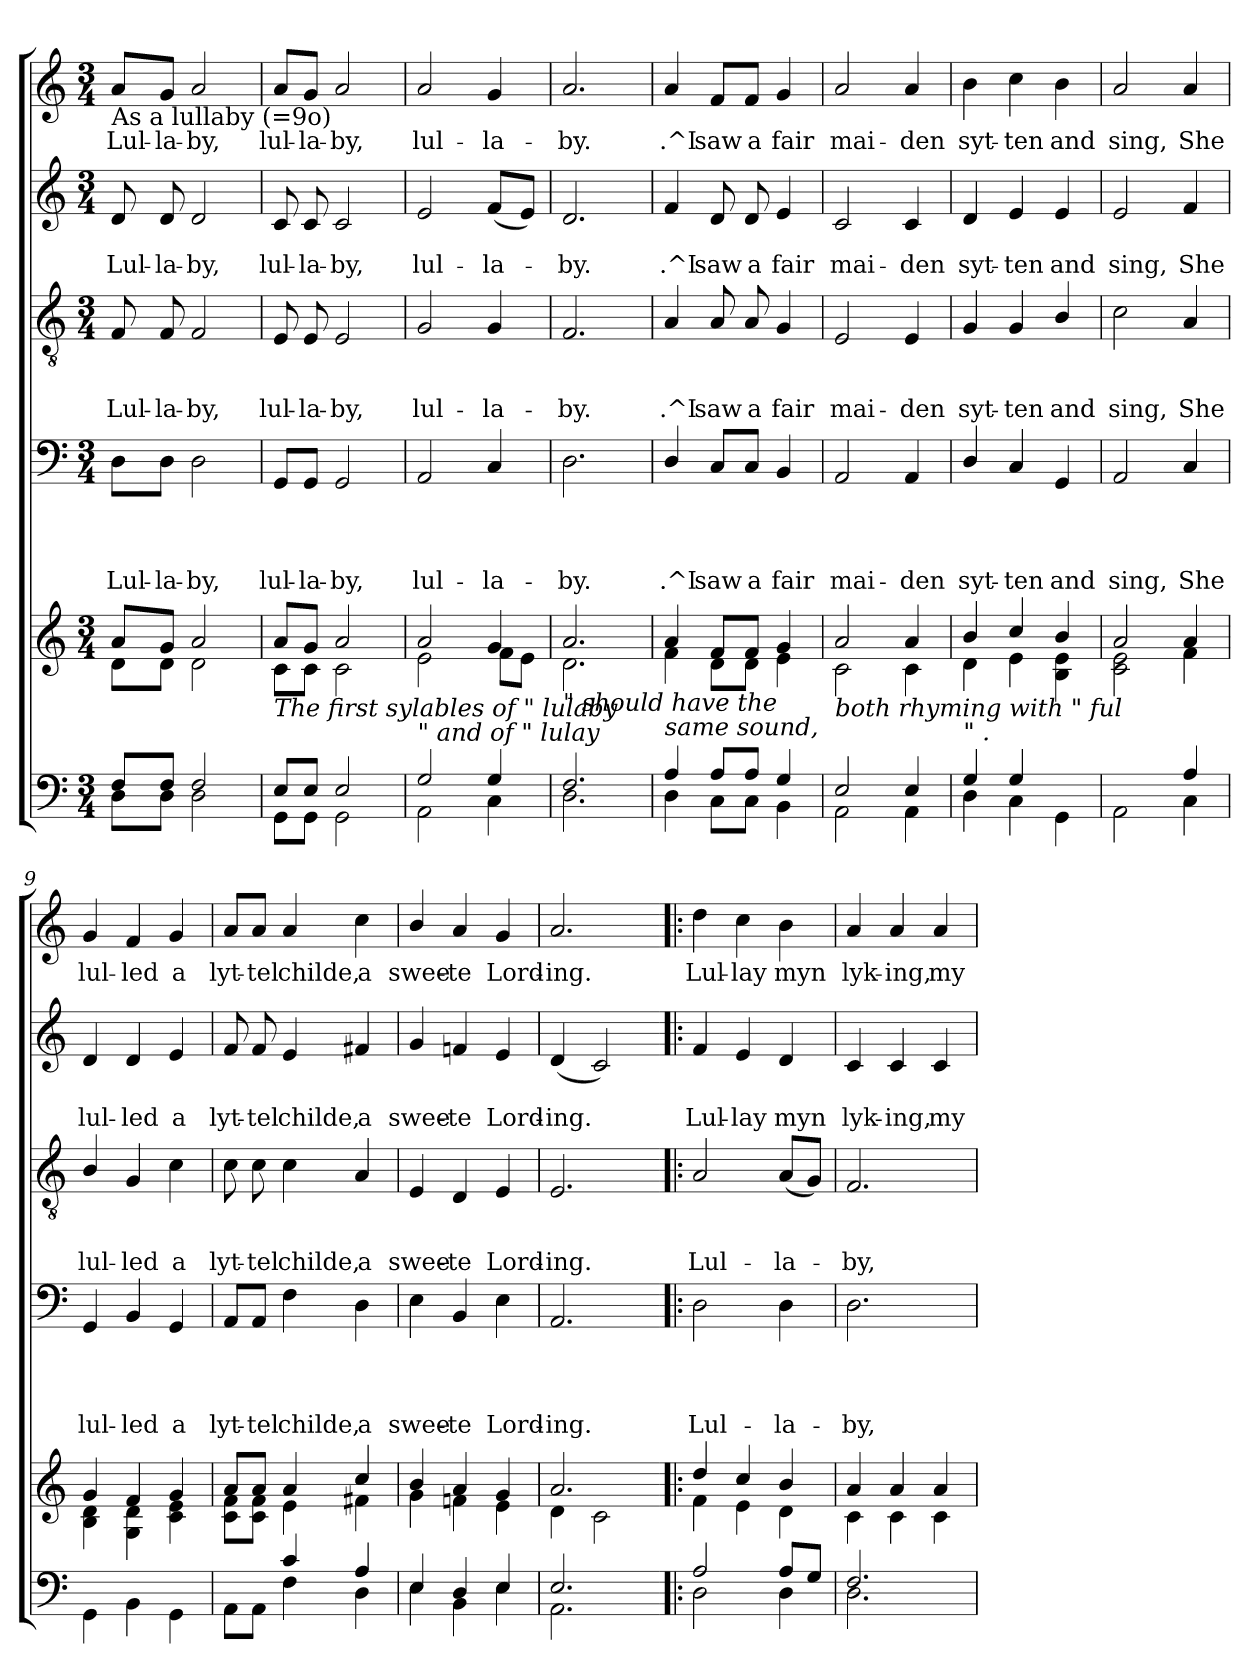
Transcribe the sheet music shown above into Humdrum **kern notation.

**kern	**kern	**kern	**text	**text	**text	**text	**kern	**text	**text	**text	**kern	**text	**text	**kern	**text
*part5	*part5	*part4	*part4	*part4	*part4	*part4	*part3	*part3	*part3	*part3	*part2	*part2	*part2	*part1	*part1
*staff6	*staff5	*staff4	*staff4	*staff4	*staff4	*staff4	*staff3	*staff3	*staff3	*staff3	*staff2	*staff2	*staff2	*staff1	*staff1
*clefF4	*clefG2	*clefF4	*	*	*	*	*clefGv2	*	*	*	*clefG2	*	*	*clefG2	*
*k[]	*k[]	*k[]	*	*	*	*	*k[]	*	*	*	*k[]	*	*	*k[]	*
*C:	*C:	*C:	*	*	*	*	*C:	*	*	*	*C:	*	*	*C:	*
*M3/4	*M3/4	*M3/4	*	*	*	*	*M3/4	*	*	*	*M3/4	*	*	*M3/4	*
=1	=1	=1	=1	=1	=1	=1	=1	=1	=1	=1	=1	=1	=1	=1	=1
*^	*^	*	*	*	*	*	*	*	*	*	*	*	*	*	*
!	!	!	!	!	!	!	!	!	!	!	!	!	!	!	!	!LO:TX:b:t=As a lullaby (=9o)	!
!	!	!	!	!	!	!	!	!LO:LY:b	!	!	!	!LO:LY:b	!	!	!LO:LY:b	!	!LO:LY:b
8F/L	8D\L	8a/L	8d\L	8D\L	.	.	.	Lul-	8F/	.	.	Lul-	8d/	.	Lul-	8a/L	Lul-
!	!	!	!	!	!	!	!	!LO:LY:b	!	!	!	!LO:LY:b	!	!	!LO:LY:b	!	!LO:LY:b
8F/J	8D\J	8g/J	8d\J	8D\J	.	.	.	-la-	8F/	.	.	-la-	8d/	.	-la-	8g/J	-la-
!	!	!	!	!	!	!	!	!LO:LY:b	!	!	!	!LO:LY:b	!	!	!LO:LY:b	!	!LO:LY:b
2F/	2D\	2a/	2d\	2D\	.	.	.	-by,	2F/	.	.	-by,	2d/	.	-by,	2a/	-by,
=2	=2	=2	=2	=2	=2	=2	=2	=2	=2	=2	=2	=2	=2	=2	=2	=2	=2
!	!	!LO:TX:b:i:t=The first sylables of " lulaby	!	!	!	!	!	!	!	!	!	!	!	!	!	!	!
!	!	!	!	!	!	!	!	!LO:LY:b	!	!	!	!LO:LY:b	!	!	!LO:LY:b	!	!LO:LY:b
8E/L	8GG\L	8a/L	8c\L	8GG/L	.	.	.	lul-	8E/	.	.	lul-	8c/	.	lul-	8a/L	lul-
!	!	!	!	!	!	!	!	!LO:LY:b	!	!	!	!LO:LY:b	!	!	!LO:LY:b	!	!LO:LY:b
8E/J	8GG\J	8g/J	8c\J	8GG/J	.	.	.	-la-	8E/	.	.	-la-	8c/	.	-la-	8g/J	-la-
!	!	!	!	!	!	!	!	!LO:LY:b	!	!	!	!LO:LY:b	!	!	!LO:LY:b	!	!LO:LY:b
2E/	2GG\	2a/	2c\	2GG/	.	.	.	-by,	2E/	.	.	-by,	2c/	.	-by,	2a/	-by,
=3	=3	=3	=3	=3	=3	=3	=3	=3	=3	=3	=3	=3	=3	=3	=3	=3	=3
!	!	!LO:TX:b:i:t=" and of " lulay	!	!	!	!	!	!	!	!	!	!	!	!	!	!	!
!	!	!	!	!	!	!	!	!LO:LY:b	!	!	!	!LO:LY:b	!	!	!LO:LY:b	!	!LO:LY:b
2G/	2AA\	2a/	2e\	2AA/	.	.	.	lul-	2G/	.	.	lul-	2e/	.	lul-	2a/	lul-
!	!	!	!	!	!	!	!	!LO:LY:b	!	!	!	!LO:LY:b	!	!	!LO:LY:b	!	!LO:LY:b
4G/	4C\	4g/	8f\L	4C/	.	.	.	-la-	4G/	.	.	-la-	(<8f/L	.	-la-	4g/	-la-
.	.	.	8e\J	.	.	.	.	.	.	.	.	.	8e/J)	.	.	.	.
=4	=4	=4	=4	=4	=4	=4	=4	=4	=4	=4	=4	=4	=4	=4	=4	=4	=4
!	!	!LO:TX:b:i:t=" should have the	!	!	!	!	!	!	!	!	!	!	!	!	!	!	!
!	!	!	!	!	!	!	!	!LO:LY:b	!	!	!	!LO:LY:b	!	!	!LO:LY:b	!	!LO:LY:b
2.F/	2.D\	2.a/	2.d\	2.D\	.	.	.	-by.	2.F/	.	.	-by.	2.d/	.	-by.	2.a/	-by.
=5!	=5!	=5!	=5!	=5!	=5!	=5!	=5!	=5!	=5!	=5!	=5!	=5!	=5!	=5!	=5!	=5!	=5!
!	!	!LO:TX:b:i:t=same sound,	!	!	!	!	!	!	!	!	!	!	!	!	!	!	!
!	!	!	!	!	!	!	!	!LO:LY:b	!	!	!	!LO:LY:b	!	!	!LO:LY:b	!	!LO:LY:b
4A/	4D\	4a/	4f\	4D/	.	.	.	.^I	4A/	.	.	.^I	4f/	.	.^I	4a/	.^I
!	!	!	!	!	!	!	!	!LO:LY:b	!	!	!	!LO:LY:b	!	!	!LO:LY:b	!	!LO:LY:b
8A/L	8C\L	8f/L	8d\L	8C/L	.	.	.	saw	8A/	.	.	saw	8d/	.	saw	8f/L	saw
!	!	!	!	!	!	!	!	!LO:LY:b	!	!	!	!LO:LY:b	!	!	!LO:LY:b	!	!LO:LY:b
8A/J	8C\J	8f/J	8d\J	8C/J	.	.	.	a	8A/	.	.	a	8d/	.	a	8f/J	a
!	!	!	!	!	!	!	!	!LO:LY:b	!	!	!	!LO:LY:b	!	!	!LO:LY:b	!	!LO:LY:b
4G/	4BB\	4g/	4e\	4BB/	.	.	.	fair	4G/	.	.	fair	4e/	.	fair	4g/	fair
=6	=6	=6	=6	=6	=6	=6	=6	=6	=6	=6	=6	=6	=6	=6	=6	=6	=6
!	!	!LO:TX:b:i:t=both rhyming with " ful	!	!	!	!	!	!	!	!	!	!	!	!	!	!	!
!	!	!	!	!	!	!	!	!LO:LY:b	!	!	!	!LO:LY:b	!	!	!LO:LY:b	!	!LO:LY:b
2E/	2AA\	2a/	2c\	2AA/	.	.	.	mai-	2E/	.	.	mai-	2c/	.	mai-	2a/	mai-
!	!	!	!	!	!	!	!	!LO:LY:b	!	!	!	!LO:LY:b	!	!	!LO:LY:b	!	!LO:LY:b
4E/	4AA\	4a/	4c\	4AA/	.	.	.	-den	4E/	.	.	-den	4c/	.	-den	4a/	-den
=7	=7	=7	=7	=7	=7	=7	=7	=7	=7	=7	=7	=7	=7	=7	=7	=7	=7
!	!	!LO:TX:b:i:t=" .	!	!	!	!	!	!	!	!	!	!	!	!	!	!	!
!	!	!	!	!	!	!	!	!LO:LY:b	!	!	!	!LO:LY:b	!	!	!LO:LY:b	!	!LO:LY:b
4G/	4D\	4b/	4d\	4D/	.	.	.	syt-	4G/	.	.	syt-	4d/	.	syt-	4b\	syt-
!	!	!	!	!	!	!	!	!LO:LY:b	!	!	!	!LO:LY:b	!	!	!LO:LY:b	!	!LO:LY:b
4G/	4C\	4cc/	4e\	4C/	.	.	.	-ten	4G/	.	.	-ten	4e/	.	-ten	4cc\	-ten
!	!	!	!	!	!	!	!	!LO:LY:b	!	!	!	!LO:LY:b	!	!	!LO:LY:b	!	!LO:LY:b
4ryy	4GG\	4b/	4B\ 4e\	4GG/	.	.	.	and	4B/	.	.	and	4e/	.	and	4b\	and
!!LO:PB:g=z
=8	=8	=8	=8	=8	=8	=8	=8	=8	=8	=8	=8	=8	=8	=8	=8	=8	=8
!	!	!	!	!	!	!	!	!LO:LY:b	!	!	!	!LO:LY:b	!	!	!LO:LY:b	!	!LO:LY:b
2ryy	2AA\	2a/	2c\ 2e\	2AA/	.	.	.	sing,	2c\	.	.	sing,	2e/	.	sing,	2a/	sing,
!	!	!	!	!	!	!	!	!LO:LY:b	!	!	!	!LO:LY:b	!	!	!LO:LY:b	!	!LO:LY:b
4A/	4C\	4a/	4f\	4C/	.	.	.	She	4A/	.	.	She	4f/	.	She	4a/	She
=9	=9	=9	=9	=9	=9	=9	=9	=9	=9	=9	=9	=9	=9	=9	=9	=9	=9
!	!	!	!	!	!	!	!	!LO:LY:b	!	!	!	!LO:LY:b	!	!	!LO:LY:b	!	!LO:LY:b
*v	*v	*	*	*	*	*	*	*	*	*	*	*	*	*	*	*	*
4GG\	4g/	4B\ 4d\	4GG/	.	.	.	lul-	4B/	.	.	lul-	4d/	.	lul-	4g/	lul-
!	!	!	!	!	!	!	!LO:LY:b	!	!	!	!LO:LY:b	!	!	!LO:LY:b	!	!LO:LY:b
4BB\	4f/	4G\ 4d\	4BB/	.	.	.	-led	4G/	.	.	-led	4d/	.	-led	4f/	-led
!	!	!	!	!	!	!	!LO:LY:b	!	!	!	!LO:LY:b	!	!	!LO:LY:b	!	!LO:LY:b
4GG\	4g/	4c\ 4e\	4GG/	.	.	.	a	4c\	.	.	a	4e/	.	a	4g/	a
=10	=10	=10	=10	=10	=10	=10	=10	=10	=10	=10	=10	=10	=10	=10	=10	=10
*^	*	*	*	*	*	*	*	*	*	*	*	*	*	*	*	*
!	!	!	!	!	!	!	!	!LO:LY:b	!	!	!	!LO:LY:b	!	!	!LO:LY:b	!	!LO:LY:b
4ryy	8AA\L	8a/L	8c\ 8f\L	8AA/L	.	.	.	lyt-	8c\	.	.	lyt-	8f/	.	lyt-	8a/L	lyt-
!	!	!	!	!	!	!	!	!LO:LY:b	!	!	!	!LO:LY:b	!	!	!LO:LY:b	!	!LO:LY:b
.	8AA\J	8a/J	8c\ 8f\J	8AA/J	.	.	.	-tel	8c\	.	.	-tel	8f/	.	-tel	8a/J	-tel
!	!	!	!	!	!	!	!	!LO:LY:b	!	!	!	!LO:LY:b	!	!	!LO:LY:b	!	!LO:LY:b
4c/	4F\	4a/	4e\	4F\	.	.	.	childe,	4c\	.	.	childe,	4e/	.	childe,	4a/	childe,
!	!	!	!	!	!	!	!	!LO:LY:b	!	!	!	!LO:LY:b	!	!	!LO:LY:b	!	!LO:LY:b
4A/	4D\	4cc/	4f#X\	4D\	.	.	.	a	4A/	.	.	a	4f#X/	.	a	4cc\	a
=11	=11	=11	=11	=11	=11	=11	=11	=11	=11	=11	=11	=11	=11	=11	=11	=11	=11
!	!	!	!	!	!	!	!	!LO:LY:b	!	!	!	!LO:LY:b	!	!	!LO:LY:b	!	!LO:LY:b
4E/	4E\	4b/	4g\	4E\	.	.	.	swee-	4E/	.	.	swee-	4g/	.	swee-	4b/	swee-
!	!	!	!	!	!	!	!	!LO:LY:b	!	!	!	!LO:LY:b	!	!	!LO:LY:b	!	!LO:LY:b
4D/	4BB\	4a/	4fn\	4BB/	.	.	.	-te	4D/	.	.	-te	4fn/	.	-te	4a/	-te
!	!	!	!	!	!	!	!	!LO:LY:b	!	!	!	!LO:LY:b	!	!	!LO:LY:b	!	!LO:LY:b
4E/	4E\	4g/	4e\	4E\	.	.	.	Lord-	4E/	.	.	Lord-	4e/	.	Lord-	4g/	Lord-
=12	=12	=12	=12	=12	=12	=12	=12	=12	=12	=12	=12	=12	=12	=12	=12	=12	=12
!	!	!	!	!	!	!	!	!LO:LY:b	!	!	!	!LO:LY:b	!	!	!LO:LY:b	!	!LO:LY:b
2.E/	2.AA\	2.a/	4d\	2.AA/	.	.	.	-ing.	2.E/	.	.	-ing.	(<4d/	.	-ing.	2.a/	-ing.
.	.	.	2c\	.	.	.	.	.	.	.	.	.	2c/)	.	.	.	.
!!LO:PB:g=z
=13!|:	=13!|:	=13!|:	=13!|:	=13!|:	=13!|:	=13!|:	=13!|:	=13!|:	=13!|:	=13!|:	=13!|:	=13!|:	=13!|:	=13!|:	=13!|:	=13!|:	=13!|:
!	!	!	!	!	!	!	!	!LO:LY:b	!	!	!	!LO:LY:b	!	!	!LO:LY:b	!	!LO:LY:b
2A/	2D\	4dd/	4f\	2D\	.	.	.	Lul-	2A/	.	.	Lul-	4f/	.	Lul-	4dd\	Lul-
!	!	!	!	!	!	!	!	!	!	!	!	!	!	!	!LO:LY:b	!	!LO:LY:b
.	.	4cc/	4e\	.	.	.	.	.	.	.	.	.	4e/	.	-lay	4cc\	-lay
!	!	!	!	!	!	!	!	!LO:LY:b	!	!	!	!LO:LY:b	!	!	!LO:LY:b	!	!LO:LY:b
8A/L	4D\	4b/	4d\	4D\	.	.	.	-la-	(<8A/L	.	.	-la-	4d/	.	myn	4b\	myn
8G/J	.	.	.	.	.	.	.	.	8G/J)	.	.	.	.	.	.	.	.
=14	=14	=14	=14	=14	=14	=14	=14	=14	=14	=14	=14	=14	=14	=14	=14	=14	=14
!	!	!	!	!	!	!	!	!LO:LY:b	!	!	!	!LO:LY:b	!	!	!LO:LY:b	!	!LO:LY:b
2.F/	2.D\	4a/	4c\	2.D\	.	.	.	-by,	2.F/	.	.	-by,	4c/	.	lyk-	4a/	lyk-
!	!	!	!	!	!	!	!	!	!	!	!	!	!	!	!LO:LY:b	!	!LO:LY:b
.	.	4a/	4c\	.	.	.	.	.	.	.	.	.	4c/	.	-ing,	4a/	-ing,
!	!	!	!	!	!	!	!	!	!	!	!	!	!	!	!LO:LY:b	!	!LO:LY:b
.	.	4a/	4c\	.	.	.	.	.	.	.	.	.	4c/	.	my	4a/	my
*v	*v	*	*	*	*	*	*	*	*	*	*	*	*	*	*	*	*
*	*v	*v	*	*	*	*	*	*	*	*	*	*	*	*	*	*
=	=	=	=	=	=	=	=	=	=	=	=	=	=	=	=
*-	*-	*-	*-	*-	*-	*-	*-	*-	*-	*-	*-	*-	*-	*-	*-
